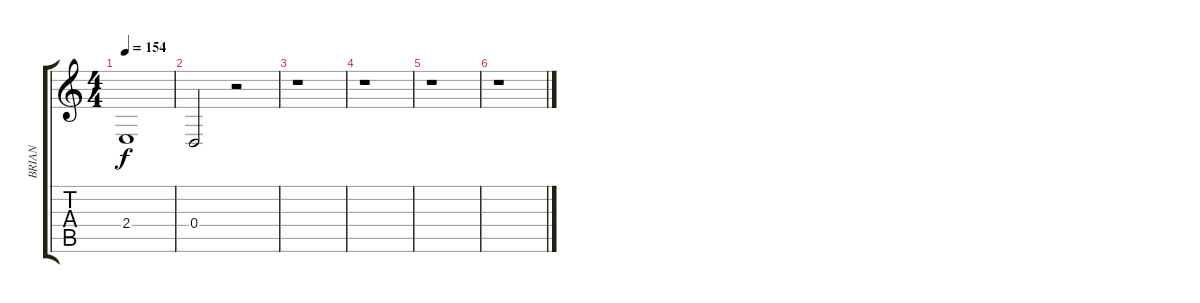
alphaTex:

\track ("BRIAN" "BRIAN") {instrument synthvoice}
\staff {score tabs}
\tuning (E4 B3 G3 D3 A2 E2) {hide}
\ts (4 4)
\tempo 154
\clef g2
\ks c
2.4.1{dy f} |
0.4.2 r.2 |
r.1 |
r.1 |
r.1 |
r.1
